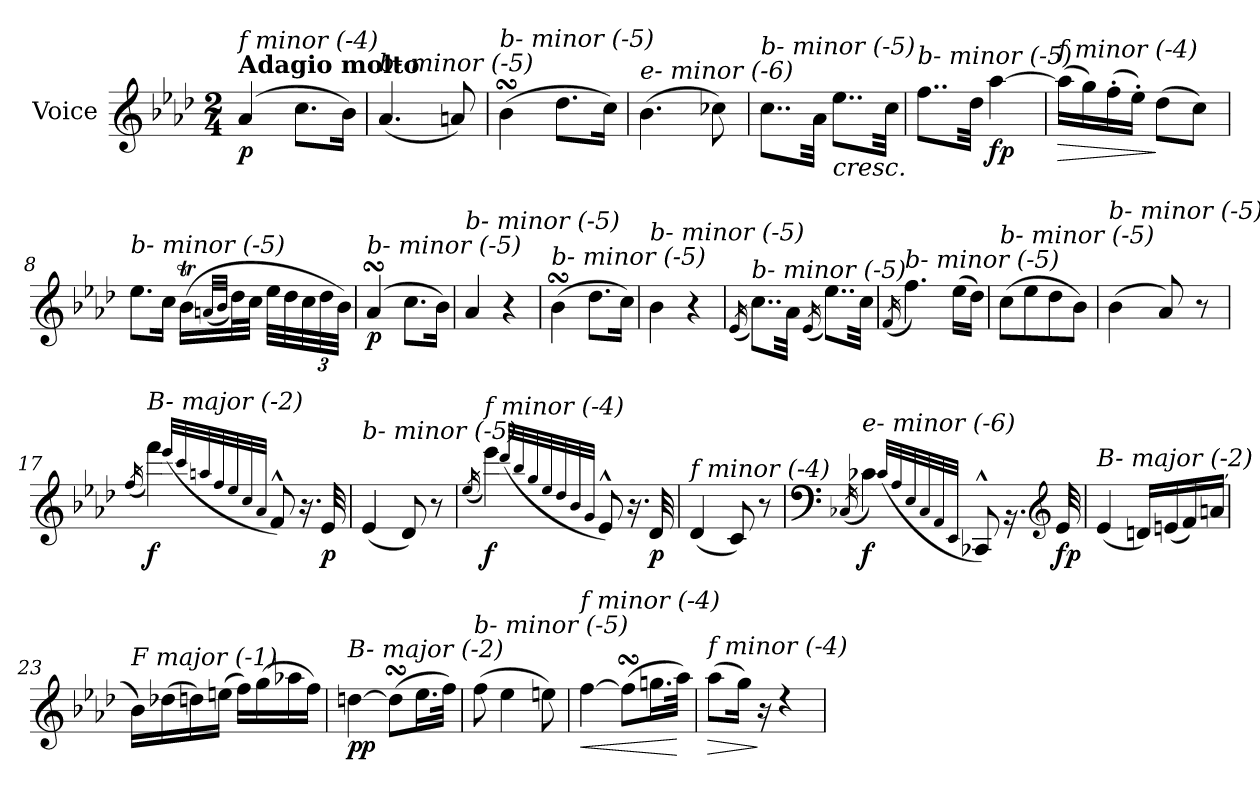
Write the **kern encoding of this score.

**kern	**dynam
*part1	*part1
*staff1	*staff1
*I"Voice	*
*I'V	*
*clefG2	*
*k[b-e-a-d-]	*
*A-:	*
*M2/4	*
*MM30	*
=1	=1
!LO:TX:a:B:t=Adagio molto	!
!LO:TX:i:t=f minor (-4)	!
!	!LO:DY:b
(>4a-/	p
8.cc\L	.
16b-\Jk)	.
=2	=2
!LO:TX:i:t=b- minor (-5)	!
(<4.a-/	.
8an/)	.
=3	=3
!LO:TX:i:t=b- minor (-5)	!
(>4b-sSSS\	.
8.dd-\L	.
16cc\Jk)	.
=4	=4
!LO:TX:i:t=e- minor (-6)	!
(>4.b-\	.
8cc-Xi\)	.
=5	=5
!LO:TX:i:t=b- minor (-5)	!
8..cc\L	.
32a-\Jkk	.
!LO:TX:b:i:t=cresc.	!
8..ee-\L	.
32cc\Jkk	.
=6	=6
!LO:TX:i:t=b- minor (-5)	!
8..ff\L	.
32dd-\Jkk	.
!	!LO:DY:b
[4aa-\	fp
=7	=7
!LO:TX:i:t=f minor (-4)	!
!	!LO:HP:b
(>16aa-\LL]	>
16gg\)	.
(>16ff'>\	.
16ee-'>\JJ)	.
(>8dd-\L	]
8cc\J)	.
!!LO:LB:g=z
=8	=8
!LO:TX:i:t=b- minor (-5)	!
8.ee-\L	.
16cc\Jk	.
(>16b-T\LL	.
(<32qan/LLL	.
32qb-/JJJ	.
32dd-\L)	.
32cc\JJJ	.
32ee-\LLL	.
32dd-\	.
*Xbrackettup	*
48cc\	.
48dd-\	.
48b-\JJJ)	.
=9	=9
!LO:TX:i:t=b- minor (-5)	!
!	!LO:DY:b
(>4a-sSSs/	p
8.cc\L	.
16b-\Jk)	.
=10	=10
!LO:TX:i:t=b- minor (-5)	!
4a-/	.
4r	.
=11	=11
!LO:TX:i:t=b- minor (-5)	!
(>4b-sSSS\	.
8.dd-\L	.
16cc\Jk)	.
=12	=12
!LO:TX:i:t=b- minor (-5)	!
4b-\	.
4r	.
=13	=13
(<16qe-/	.
!LO:TX:i:t=b- minor (-5)	!
8..cc\L)	.
32a-\Jkk	.
(<16qe-/	.
8..ee-\L)	.
32cc\Jkk	.
!!LO:LB:g=z
=14	=14
(<16qf/	.
!LO:TX:i:t=b- minor (-5)	!
4.ff\)	.
(>16ee-\LL	.
16dd-\JJ)	.
=15	=15
!LO:TX:i:t=b- minor (-5)	!
(>8cc\L	.
8ee-\	.
8dd-\	.
8b-\J)	.
=16	=16
!LO:TX:i:t=b- minor (-5)	!
(>4b-\	.
8a-/)	.
8r	.
=17	=17
(<16qff/	.
!LO:TX:i:t=B- major (-2)	!
!	!LO:DY:b
4fff\)	f
(<32qeee-/LLL	.
32qccc/	.
32qaan/	.
32qff/	.
32qee-/	.
32qcc/	.
32qa-/JJJ	.
8f^^</)	.
16.r	.
!	!LO:DY:b
32e-/	p
=18	=18
!LO:TX:i:t=b- minor (-5)	!
(<4e-/	.
8d-/)	.
8r	.
!!LO:LB:g=z
=19	=19
(<16qee-/	.
!LO:TX:i:t=f minor (-4)	!
!	!LO:DY:b
4eee-\)	f
(<32qddd-/LLL	.
32qbb-/	.
32qgg/	.
32qee-/	.
32qdd-/	.
32qb-/	.
32qg/JJJ	.
8e-^^</)	.
16.r	.
!	!LO:DY:b
32d-/	p
=20	=20
!LO:TX:i:t=f minor (-4)	!
(<4d-/	.
8c/)	.
8r	.
=21	=21
*clefF4	*
(<16qC-X/	.
!LO:TX:i:t=e- minor (-6)	!
!	!LO:DY:b
4c-X\)	f
(<32qc-/LLL	.
32qA-/	.
32qE-/	.
32qC-/	.
32qAA-/	.
32qEE-/JJJ	.
8CC-X^^</)	.
16.rBB	.
*clefG2	*
!	!LO:DY:b
32e-/	fp
=22	=22
!LO:TX:i:t=B- major (-2)	!
(<4e-/	.
16dn/LL)	.
(<16en/	.
16f/)	.
(>16an/JJ	.
!!LO:LB:g=z
=23	=23
!LO:TX:i:t=F major (-1)	!
16b-\LL)	.
(>16dd-Xi\	.
16ddn\)	.
(>16een\JJ	.
16ff\LL)	.
(>16gg\	.
16aa-X\	.
16ff\JJ)	.
=24	=24
!LO:TX:i:t=B- major (-2)	!
!	!LO:DY:b
[4ddn\	pp
(>8ddsSsS\L]	.
16.ee-\L	.
32ff\JJk)	.
=25	=25
!LO:TX:i:t=b- minor (-5)	!
(>8ff\	.
4ee-\	.
8een\)	.
=26	=26
!LO:TX:i:t=f minor (-4)	!
!	!LO:HP:b
[4ff\	<
(>8ffsSSS\L]	.
16.ggn\L	.
32aa-\JJk)	[
=27	=27
!LO:TX:i:t=f minor (-4)	!
!	!LO:HP:b
(>8aa-\L	>
16gg\Jk)	.
16r	]
4rdd	.
=	=
*-	*-
